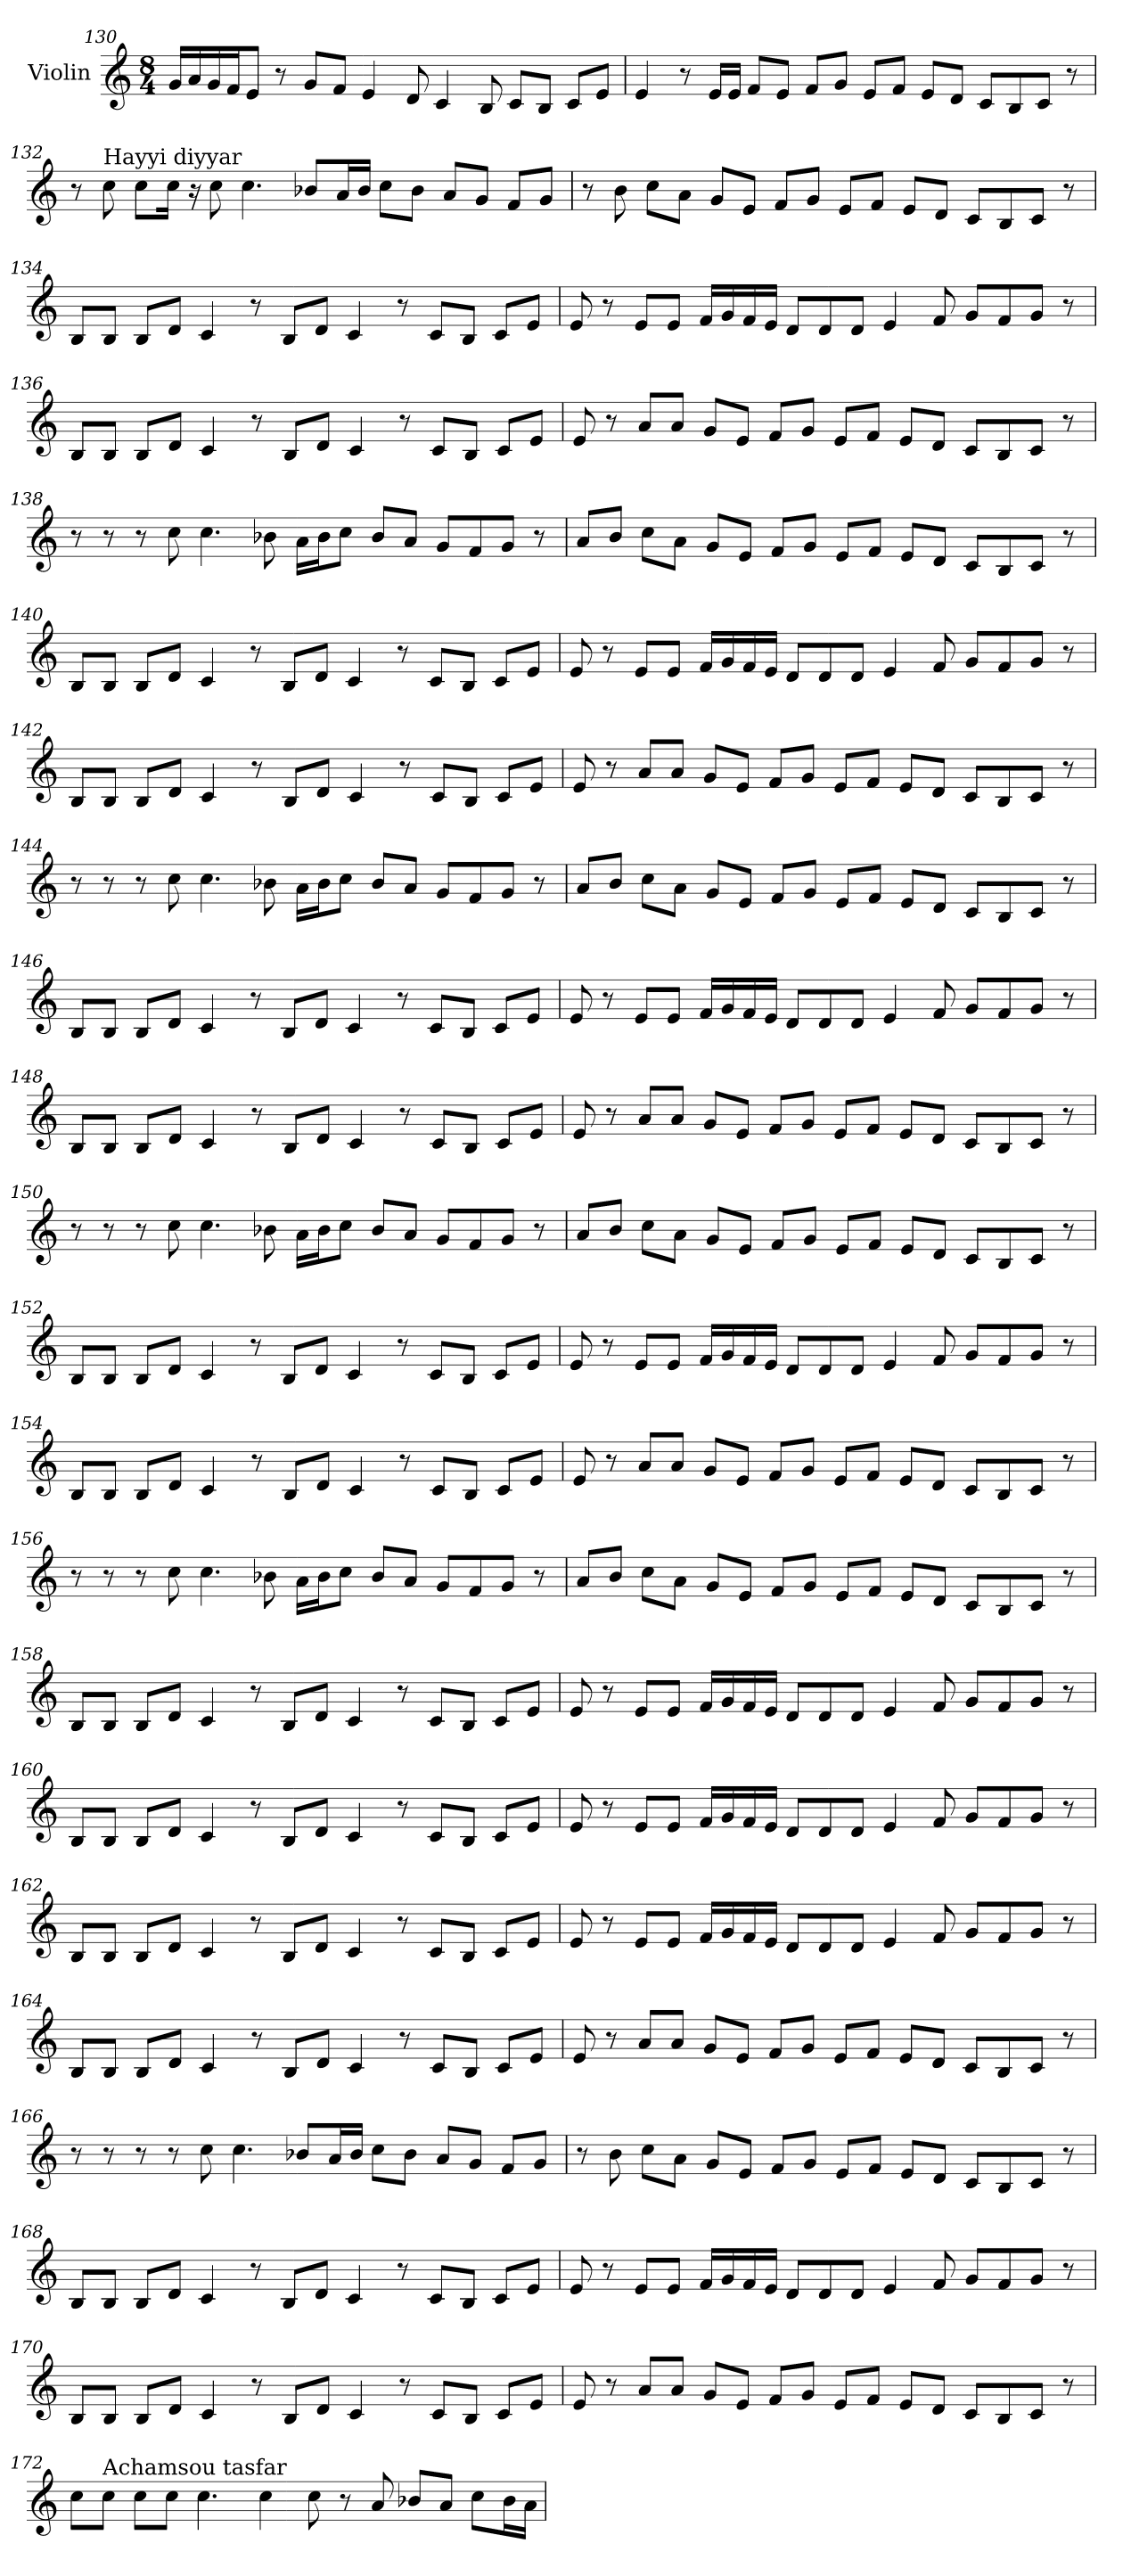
**kern
*part1
*staff1
*I"Violin
!!LO:PB:g=z
*clefG2
*k[]
*M8/4
=130
16g/LL
16a/
16g/
16f/J
8e/J
8r
8g/L
8f/J
4e/
8d/
4c/
8B/
8c/L
8B/J
8c/L
8e/J
=131
4e/
8r
16e/LL
16e/JJ
8f/L
8e/J
8f/L
8g/J
8e/L
8f/J
8e/L
8d/J
8c/L
8B/
8c/J
8r
!!LO:LB:g=z
=132
*MM60
8r
!LO:TX:a:t=Hayyi diyyar
8cc\
8cc\L
16cc\Jk
16r
8cc\
4.cc\
8b-X/L
16a/L
16b-/JJ
8cc\L
8b-\J
8a/L
8g/J
8f/L
8g/J
=133
8r
8b\
8cc\L
8a\J
8g/L
8e/J
8f/L
8g/J
8e/L
8f/J
8e/L
8d/J
8c/L
8B/
8c/J
8r
!!LO:LB:g=z
=134
8B/L
8B/J
8B/L
8d/J
4c/
8r
8B/L
8d/J
4c/
8r
8c/L
8B/J
8c/L
8e/J
!!LO:LB:g=z
=135
8e/
8r
8e/L
8e/J
16f/LL
16g/
16f/
16e/JJ
8d/L
8d/
8d/J
4e/
8f/
8g/L
8f/
8g/J
8r
=136
8B/L
8B/J
8B/L
8d/J
4c/
8r
8B/L
8d/J
4c/
8r
8c/L
8B/J
8c/L
8e/J
!!LO:LB:g=z
=137
8e/
8r
8a/L
8a/J
8g/L
8e/J
8f/L
8g/J
8e/L
8f/J
8e/L
8d/J
8c/L
8B/
8c/J
8r
=138
8r
8r
8r
8cc\
4.cc\
8b-X\
16a\LL
16b-\J
8cc\J
8b-/L
8a/J
8g/L
8f/
8g/J
8r
!!LO:LB:g=z
=139
8a/L
8b/J
8cc\L
8a\J
8g/L
8e/J
8f/L
8g/J
8e/L
8f/J
8e/L
8d/J
8c/L
8B/
8c/J
8r
=140
8B/L
8B/J
8B/L
8d/J
4c/
8r
8B/L
8d/J
4c/
8r
8c/L
8B/J
8c/L
8e/J
!!LO:LB:g=z
=141
8e/
8r
8e/L
8e/J
16f/LL
16g/
16f/
16e/JJ
8d/L
8d/
8d/J
4e/
8f/
8g/L
8f/
8g/J
8r
=142
8B/L
8B/J
8B/L
8d/J
4c/
8r
8B/L
8d/J
4c/
8r
8c/L
8B/J
8c/L
8e/J
!!LO:LB:g=z
=143
8e/
8r
8a/L
8a/J
8g/L
8e/J
8f/L
8g/J
8e/L
8f/J
8e/L
8d/J
8c/L
8B/
8c/J
8r
=144
8r
8r
8r
8cc\
4.cc\
8b-X\
16a\LL
16b-\J
8cc\J
8b-/L
8a/J
8g/L
8f/
8g/J
8r
!!LO:PB:g=z
=145
8a/L
8b/J
8cc\L
8a\J
8g/L
8e/J
8f/L
8g/J
8e/L
8f/J
8e/L
8d/J
8c/L
8B/
8c/J
8r
=146
8B/L
8B/J
8B/L
8d/J
4c/
8r
8B/L
8d/J
4c/
8r
8c/L
8B/J
8c/L
8e/J
!!LO:LB:g=z
=147
8e/
8r
8e/L
8e/J
16f/LL
16g/
16f/
16e/JJ
8d/L
8d/
8d/J
4e/
8f/
8g/L
8f/
8g/J
8r
=148
8B/L
8B/J
8B/L
8d/J
4c/
8r
8B/L
8d/J
4c/
8r
8c/L
8B/J
8c/L
8e/J
!!LO:LB:g=z
=149
8e/
8r
8a/L
8a/J
8g/L
8e/J
8f/L
8g/J
8e/L
8f/J
8e/L
8d/J
8c/L
8B/
8c/J
8r
=150
8r
8r
8r
8cc\
4.cc\
8b-X\
16a\LL
16b-\J
8cc\J
8b-/L
8a/J
8g/L
8f/
8g/J
8r
!!LO:LB:g=z
=151
8a/L
8b/J
8cc\L
8a\J
8g/L
8e/J
8f/L
8g/J
8e/L
8f/J
8e/L
8d/J
8c/L
8B/
8c/J
8r
=152
8B/L
8B/J
8B/L
8d/J
4c/
8r
8B/L
8d/J
4c/
8r
8c/L
8B/J
8c/L
8e/J
!!LO:LB:g=z
=153
8e/
8r
8e/L
8e/J
16f/LL
16g/
16f/
16e/JJ
8d/L
8d/
8d/J
4e/
8f/
8g/L
8f/
8g/J
8r
=154
8B/L
8B/J
8B/L
8d/J
4c/
8r
8B/L
8d/J
4c/
8r
8c/L
8B/J
8c/L
8e/J
!!LO:LB:g=z
=155
8e/
8r
8a/L
8a/J
8g/L
8e/J
8f/L
8g/J
8e/L
8f/J
8e/L
8d/J
8c/L
8B/
8c/J
8r
=156
8r
8r
8r
8cc\
4.cc\
8b-X\
16a\LL
16b-\J
8cc\J
8b-/L
8a/J
8g/L
8f/
8g/J
8r
!!LO:LB:g=z
=157
8a/L
8b/J
8cc\L
8a\J
8g/L
8e/J
8f/L
8g/J
8e/L
8f/J
8e/L
8d/J
8c/L
8B/
8c/J
8r
=158
8B/L
8B/J
8B/L
8d/J
4c/
8r
8B/L
8d/J
4c/
8r
8c/L
8B/J
8c/L
8e/J
!!LO:LB:g=z
=159
8e/
8r
8e/L
8e/J
16f/LL
16g/
16f/
16e/JJ
8d/L
8d/
8d/J
4e/
8f/
8g/L
8f/
8g/J
8r
=160
8B/L
8B/J
8B/L
8d/J
4c/
8r
8B/L
8d/J
4c/
8r
8c/L
8B/J
8c/L
8e/J
!!LO:PB:g=z
=161
8e/
8r
8e/L
8e/J
16f/LL
16g/
16f/
16e/JJ
8d/L
8d/
8d/J
4e/
8f/
8g/L
8f/
8g/J
8r
=162
8B/L
8B/J
8B/L
8d/J
4c/
8r
8B/L
8d/J
4c/
8r
8c/L
8B/J
8c/L
8e/J
!!LO:LB:g=z
=163
8e/
8r
8e/L
8e/J
16f/LL
16g/
16f/
16e/JJ
8d/L
8d/
8d/J
4e/
8f/
8g/L
8f/
8g/J
8r
=164
8B/L
8B/J
8B/L
8d/J
4c/
8r
8B/L
8d/J
4c/
8r
8c/L
8B/J
8c/L
8e/J
!!LO:LB:g=z
=165
8e/
8r
8a/L
8a/J
8g/L
8e/J
8f/L
8g/J
8e/L
8f/J
8e/L
8d/J
8c/L
8B/
8c/J
8r
=166
8r
8r
8r
8r
8cc\
4.cc\
8b-X/L
16a/L
16b-/JJ
8cc\L
8b-\J
8a/L
8g/J
8f/L
8g/J
!!LO:LB:g=z
=167
8r
8b\
8cc\L
8a\J
8g/L
8e/J
8f/L
8g/J
8e/L
8f/J
8e/L
8d/J
8c/L
8B/
8c/J
8r
=168
8B/L
8B/J
8B/L
8d/J
4c/
8r
8B/L
8d/J
4c/
8r
8c/L
8B/J
8c/L
8e/J
!!LO:LB:g=z
=169
8e/
8r
8e/L
8e/J
16f/LL
16g/
16f/
16e/JJ
8d/L
8d/
8d/J
4e/
8f/
8g/L
8f/
8g/J
8r
=170
8B/L
8B/J
8B/L
8d/J
4c/
8r
8B/L
8d/J
4c/
8r
8c/L
8B/J
8c/L
8e/J
!!LO:LB:g=z
=171
8e/
8r
8a/L
8a/J
8g/L
8e/J
8f/L
8g/J
8e/L
8f/J
8e/L
8d/J
8c/L
8B/
8c/J
8r
=172
*MM60
8cc\L
!LO:TX:a:t=Achamsou tasfar
8cc\J
8cc\L
8cc\J
4.cc\
4cc\
8cc\
8r
8a/
8b-X/L
8a/J
8cc\L
16b-\L
16a\JJ
=
*-
